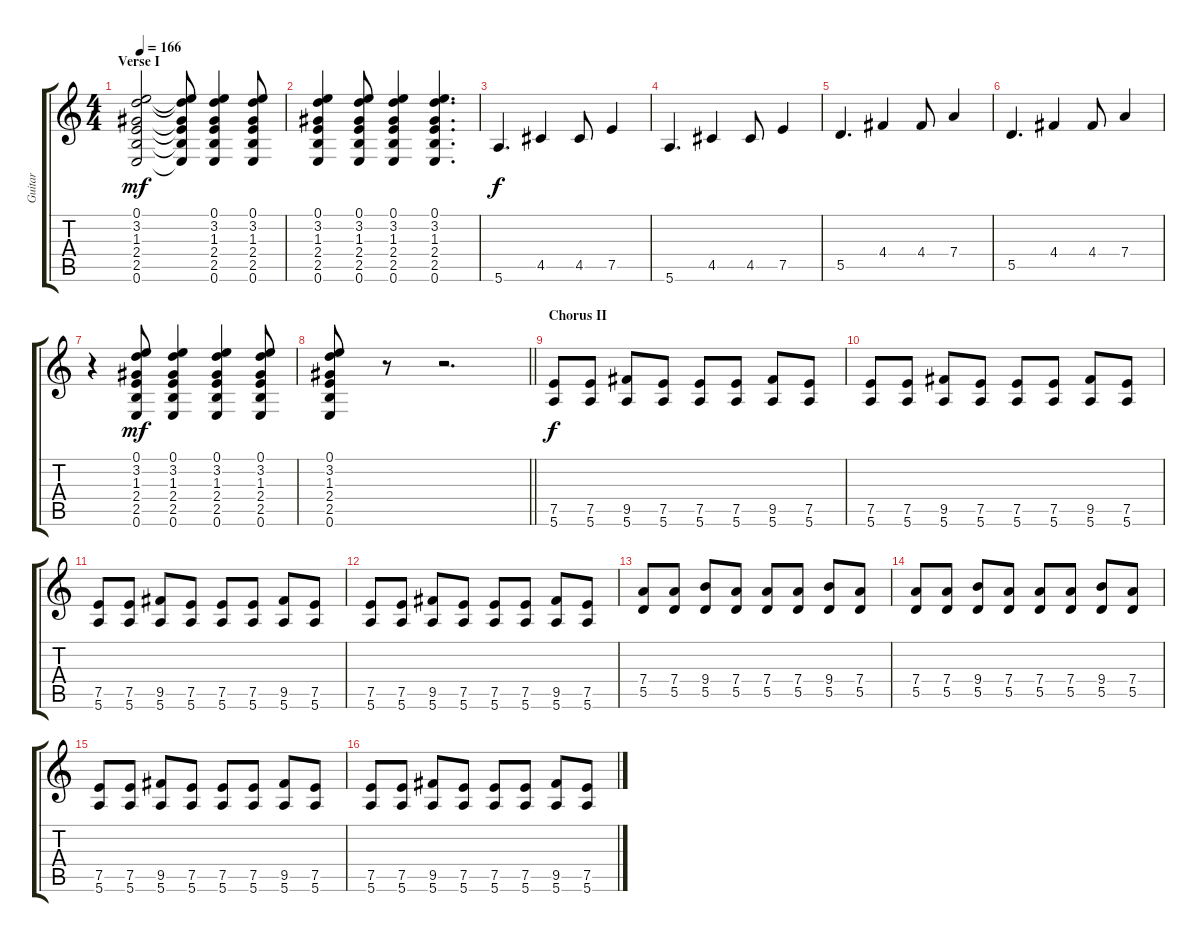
\track ("Guitar" "Guitar") {instrument electricguitarclean}
\staff {score tabs}
\tuning (E4 B3 G3 D3 A2 E2) {hide}
\ts (4 4)
\section ("" "Verse I")
\tempo 166
\clef g2
\ks c
(0.1 3.2 1.3 2.4 2.5 0.6).2{dy mf} (0.1{t} 3.2{t} 1.3{t} 2.4{t} 2.5{t} 0.6{t}).8 (0.1 3.2 1.3 2.4 2.5 0.6).4 (0.1 3.2 1.3 2.4 2.5 0.6).8 |
(0.1 3.2 1.3 2.4 2.5 0.6).4 (0.1 3.2 1.3 2.4 2.5 0.6).8 (0.1 3.2 1.3 2.4 2.5 0.6).4 (0.1 3.2 1.3 2.4 2.5 0.6).4{d} |
5.6.4{d dy f} 4.5.4 4.5.8 7.5.4 |
5.6.4{d} 4.5.4 4.5.8 7.5.4 |
5.5.4{d} 4.4.4 4.4.8 7.4.4 |
5.5.4{d} 4.4.4 4.4.8 7.4.4 |
r.4 (0.1 3.2 1.3 2.4 2.5 0.6).8{dy mf} (0.1 3.2 1.3 2.4 2.5 0.6).4 (0.1 3.2 1.3 2.4 2.5 0.6).4 (0.1 3.2 1.3 2.4 2.5 0.6).8 |
\barLineRight lightlight
(0.1 3.2 1.3 2.4 2.5 0.6).8 r.8 r.2{d} |
\section ("" "Chorus II")
(7.5 5.6).8{dy f} (7.5 5.6).8 (9.5 5.6).8 (7.5 5.6).8 (7.5 5.6).8 (7.5 5.6).8 (9.5 5.6).8 (7.5 5.6).8 |
(7.5 5.6).8 (7.5 5.6).8 (9.5 5.6).8 (7.5 5.6).8 (7.5 5.6).8 (7.5 5.6).8 (9.5 5.6).8 (7.5 5.6).8 |
(7.5 5.6).8 (7.5 5.6).8 (9.5 5.6).8 (7.5 5.6).8 (7.5 5.6).8 (7.5 5.6).8 (9.5 5.6).8 (7.5 5.6).8 |
(7.5 5.6).8 (7.5 5.6).8 (9.5 5.6).8 (7.5 5.6).8 (7.5 5.6).8 (7.5 5.6).8 (9.5 5.6).8 (7.5 5.6).8 |
(7.4 5.5).8 (7.4 5.5).8 (9.4 5.5).8 (7.4 5.5).8 (7.4 5.5).8 (7.4 5.5).8 (9.4 5.5).8 (7.4 5.5).8 |
(7.4 5.5).8 (7.4 5.5).8 (9.4 5.5).8 (7.4 5.5).8 (7.4 5.5).8 (7.4 5.5).8 (9.4 5.5).8 (7.4 5.5).8 |
(7.5 5.6).8 (7.5 5.6).8 (9.5 5.6).8 (7.5 5.6).8 (7.5 5.6).8 (7.5 5.6).8 (9.5 5.6).8 (7.5 5.6).8 |
(7.5 5.6).8 (7.5 5.6).8 (9.5 5.6).8 (7.5 5.6).8 (7.5 5.6).8 (7.5 5.6).8 (9.5 5.6).8 (7.5 5.6).8
